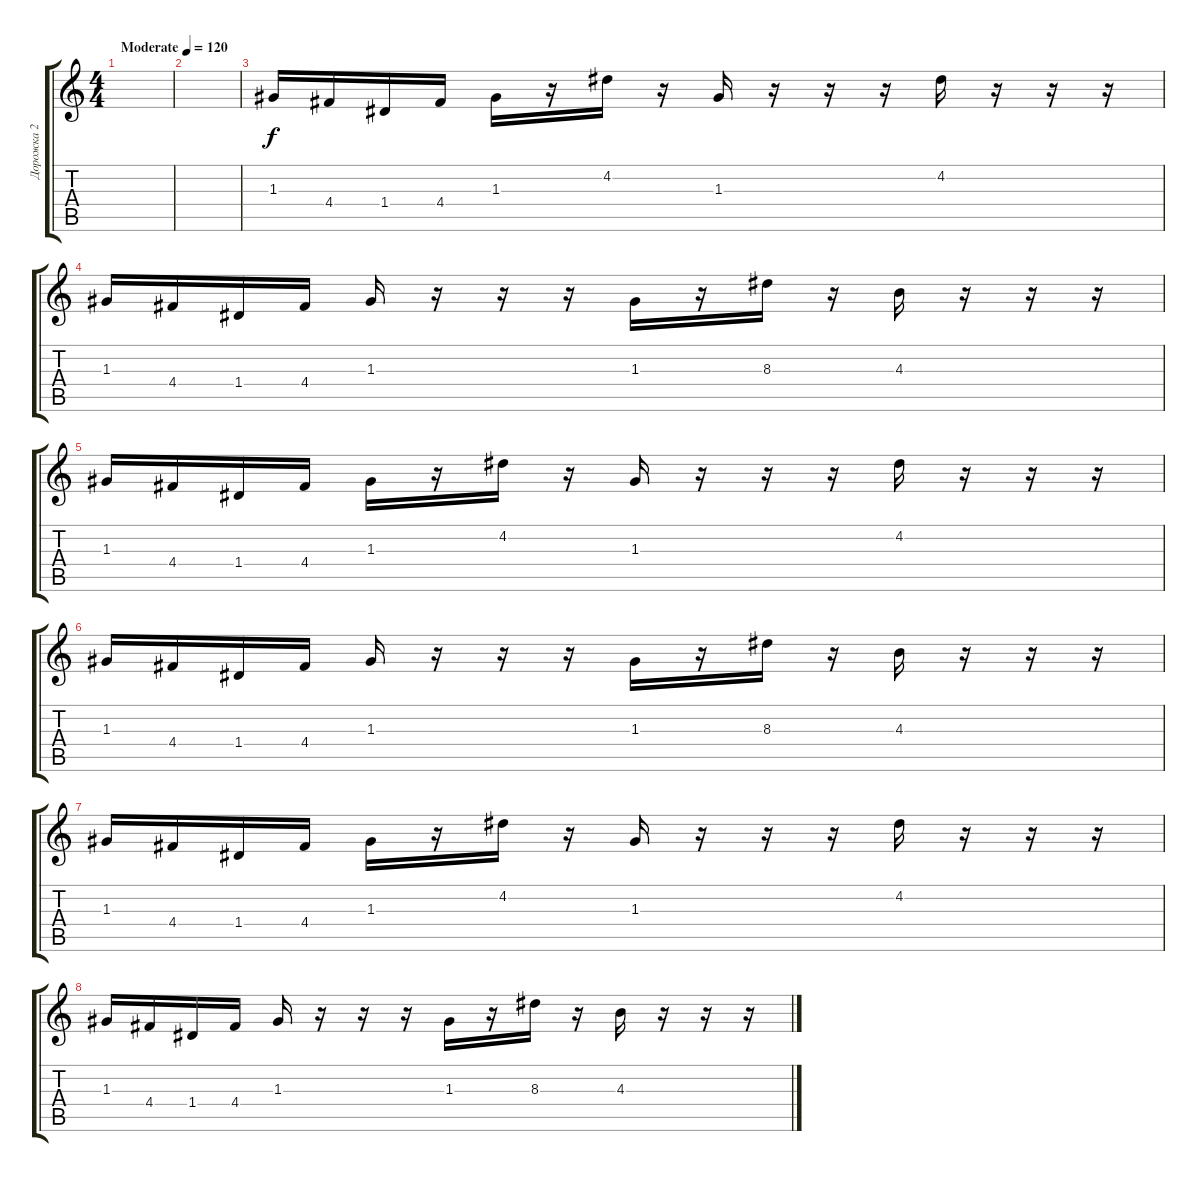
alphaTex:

\track ("Дорожка 2" "Дорожка 2") {instrument synthbass1}
\staff {score tabs}
\tuning (E4 B3 G3 D3 A2 E2) {hide}
\ts (4 4)
\tempo (120 "Moderate")
\clef g2
\ks c
|
|
1.3.16 4.4.16 1.4.16 4.4.16 1.3.16 r.16 4.2.16 r.16 1.3.16 r.16 r.16 r.16 4.2.16 r.16 r.16 r.16 |
1.3.16 4.4.16 1.4.16 4.4.16 1.3.16 r.16 r.16 r.16 1.3.16 r.16 8.3.16 r.16 4.3.16 r.16 r.16 r.16 |
1.3.16 4.4.16 1.4.16 4.4.16 1.3.16 r.16 4.2.16 r.16 1.3.16 r.16 r.16 r.16 4.2.16 r.16 r.16 r.16 |
1.3.16 4.4.16 1.4.16 4.4.16 1.3.16 r.16 r.16 r.16 1.3.16 r.16 8.3.16 r.16 4.3.16 r.16 r.16 r.16 |
1.3.16 4.4.16 1.4.16 4.4.16 1.3.16 r.16 4.2.16 r.16 1.3.16 r.16 r.16 r.16 4.2.16 r.16 r.16 r.16 |
1.3.16 4.4.16 1.4.16 4.4.16 1.3.16 r.16 r.16 r.16 1.3.16 r.16 8.3.16 r.16 4.3.16 r.16 r.16 r.16
